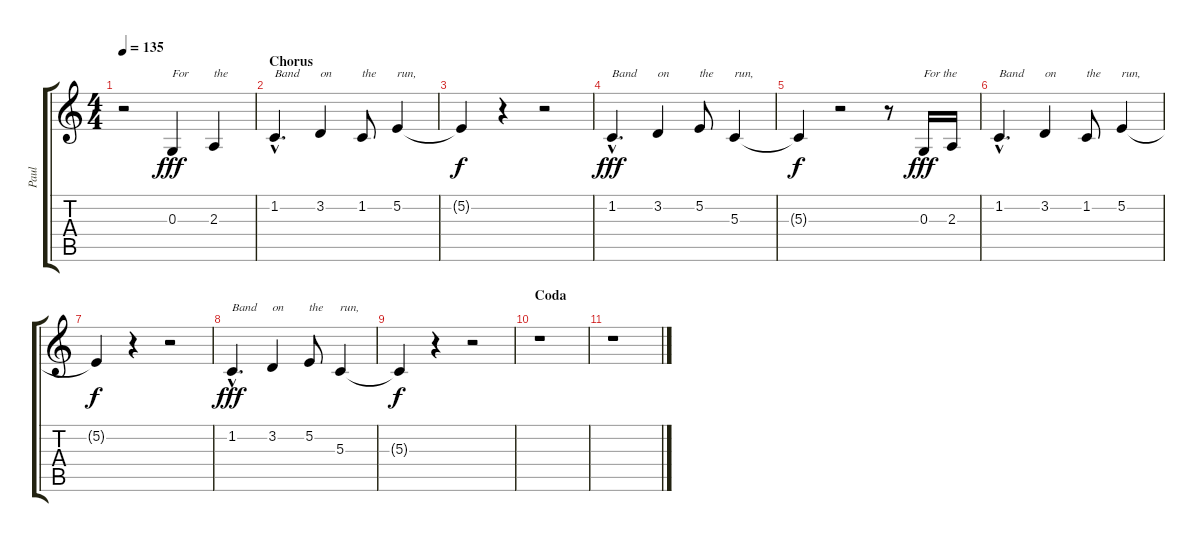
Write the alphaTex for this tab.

\track ("Paul" "Paul") {instrument clarinet}
\staff {score tabs}
\tuning (E4 B3 G3 D3 A2 E2) {hide}
\ts (4 4)
\tempo 135
\clef g2
\ks c
r.2{dy fff} 0.3.4{txt "For"} 2.3.4{txt "the"} |
\section ("" "Chorus")
1.2{hac}.4{d txt "Band"} 3.2.4{txt "on"} 1.2.8{txt "the"} 5.2.4{txt "run,"} |
5.2{t}.4{dy f} r.4 r.2 |
1.2{hac}.4{d txt "Band" dy fff} 3.2.4{txt "on"} 5.2.8{txt "the"} 5.3.4{txt "run,"} |
5.3{t}.4{dy f} r.2 r.8 0.3.16{txt "For the" dy fff} 2.3.16 |
1.2{hac}.4{d txt "Band"} 3.2.4{txt "on"} 1.2.8{txt "the"} 5.2.4{txt "run,"} |
5.2{t}.4{dy f} r.4 r.2 |
1.2{hac}.4{d txt "Band" dy fff} 3.2.4{txt "on"} 5.2.8{txt "the"} 5.3.4{txt "run,"} |
5.3{t}.4{dy f} r.4 r.2 |
\section ("" "Coda")
r.1 |
r.1
